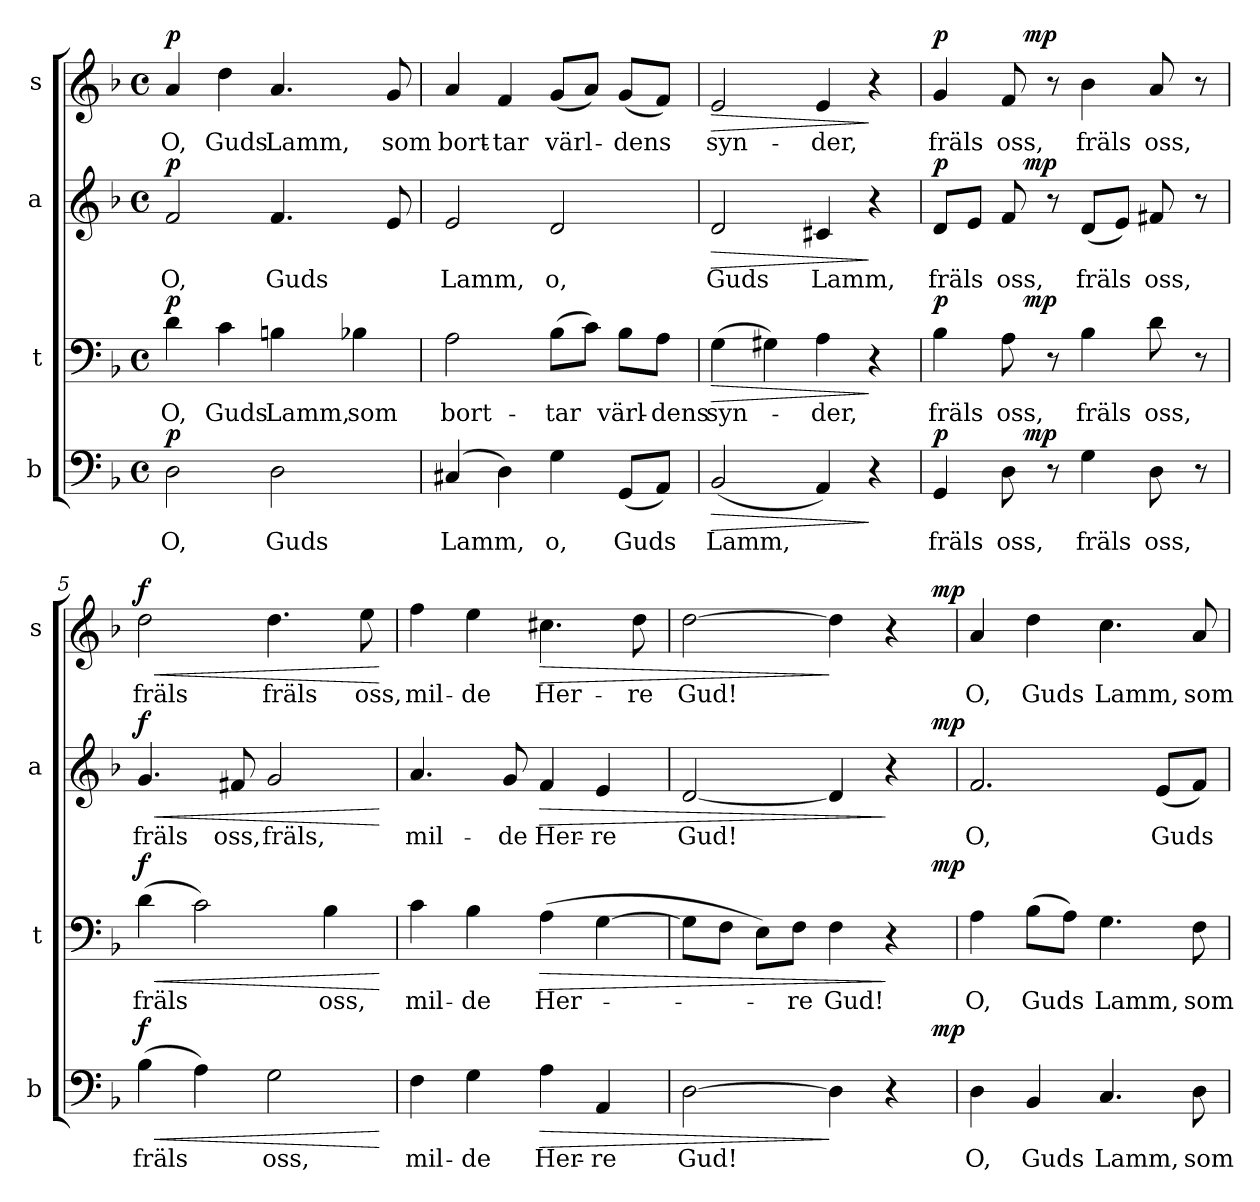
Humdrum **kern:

**kern	**text	**dynam	**kern	**text	**dynam	**kern	**text	**dynam	**kern	**text	**dynam
*part4	*part4	*part4	*part3	*part3	*part3	*part2	*part2	*part2	*part1	*part1	*part1
*staff4	*staff4	*staff4	*staff3	*staff3	*staff3	*staff2	*staff2	*staff2	*staff1	*staff1	*staff1
*I"b	*	*	*I"t	*	*	*I"a	*	*	*I"s	*	*
*I'b	*	*	*I't	*	*	*I'a	*	*	*I's	*	*
*clefF4	*	*	*clefF4	*	*	*clefG2	*	*	*clefG2	*	*
*k[b-]	*	*	*k[b-]	*	*	*k[b-]	*	*	*k[b-]	*	*
*d:	*	*	*d:	*	*	*d:	*	*	*d:	*	*
*M4/4	*	*	*M4/4	*	*	*M4/4	*	*	*M4/4	*	*
*met(c)	*	*	*met(c)	*	*	*met(c)	*	*	*met(c)	*	*
=1	=1	=1	=1	=1	=1	=1	=1	=1	=1	=1	=1
!	!	!LO:DY:a	!	!	!LO:DY:a	!	!	!LO:DY:a	!	!	!LO:DY:a
2D\	O,	p	4d\	O,	p	2f/	O,	p	4a/	O,	p
.	.	.	4c\	Guds	.	.	.	.	4dd\	Guds	.
2D\	Guds	.	4Bn\	Lamm,	.	4.f/	Guds	.	4.a/	Lamm,	.
.	.	.	4B-X\	som	.	.	.	.	.	.	.
.	.	.	.	.	.	8e/	.	.	8g/	som	.
=2	=2	=2	=2	=2	=2	=2	=2	=2	=2	=2	=2
(4C#X/	Lamm,	.	2A\	bort-	.	2e/	Lamm,	.	4a/	bort-	.
4D\)	.	.	.	.	.	.	.	.	4f/	-tar	.
4G\	o,	.	(8B-\L	-tar	.	2d/	o,	.	(8g/L	värl-	.
.	.	.	8c\J)	.	.	.	.	.	8a/J)	.	.
(8GG/L	Guds	.	8B-\L	värl-	.	.	.	.	(8g/L	-dens	.
8AA/J)	.	.	8A\J	-dens	.	.	.	.	8f/J)	.	.
=3	=3	=3	=3	=3	=3	=3	=3	=3	=3	=3	=3
!	!	!LO:HP:b	!	!	!LO:HP:b	!	!	!LO:HP:b	!	!	!LO:HP:b
(2BB-/	Lamm,	>	(4G\	syn-	>	2d/	Guds	>	2e/	syn-	>
.	.	.	4G#X\)	.	.	.	.	.	.	.	.
4AA/)	.	.	4A\	-der,	.	4c#X/	Lamm,	.	4e/	-der,	.
4r	.	]	4r	.	]	4r	.	]	4r	.	]
=4	=4	=4	=4	=4	=4	=4	=4	=4	=4	=4	=4
!	!	!LO:DY:a	!	!	!LO:DY:a	!	!	!LO:DY:a	!	!	!LO:DY:a
*^	*	*	*^	*	*	*^	*	*	*^	*	*
4GG/	4ryy	fräls	p	4B-\	4ryy	fräls	p	8d/L	4ryy	fräls	p	4g/	4ryy	fräls	p
.	.	.	.	.	.	.	.	8e/J	.	.	.	.	.	.	.
8D\	16ryy	oss,	.	8A\	16ryy	oss,	.	8f/	16ryy	oss,	.	8f/	16ryy	oss,	.
!	!	!	!LO:DY:a	!	!	!	!LO:DY:a	!	!	!	!LO:DY:a	!	!	!	!LO:DY:a
.	2ryy	.	mp	.	2ryy	.	mp	.	2ryy	.	mp	.	2ryy	.	mp
8r	.	.	.	8r	.	.	.	8r	.	.	.	8r	.	.	.
4G\	.	fräls	.	4B-\	.	fräls	.	(8d/L	.	fräls	.	4b-\	.	fräls	.
.	.	.	.	.	.	.	.	8e/J)	.	.	.	.	.	.	.
8D\	.	oss,	.	8d\	.	oss,	.	8f#X/	.	oss,	.	8a/	.	oss,	.
.	8.ryy	.	.	.	8.ryy	.	.	.	8.ryy	.	.	.	8.ryy	.	.
8r	.	.	.	8r	.	.	.	8r	.	.	.	8r	.	.	.
!!LO:LB:g=z
=5	=5	=5	=5	=5	=5	=5	=5	=5	=5	=5	=5	=5	=5	=5	=5
!	!	!	!LO:HP:b	!	!	!	!LO:HP:b	!	!	!	!LO:HP:b	!	!	!	!LO:HP:b
!	!	!	!LO:DY:n=1:a	!	!	!	!LO:DY:n=1:a	!	!	!	!LO:DY:n=1:a	!	!	!	!LO:DY:n=1:a
*v	*v	*	*	*	*	*	*	*v	*v	*	*	*v	*v	*	*
*	*	*	*v	*v	*	*	*	*	*	*	*	*
(4B-\	fräls	< f	(4d\	fräls	< f	4.g/	fräls	< f	2dd\	fräls	< f
4A\)	.	.	2c\)	.	.	.	.	.	.	.	.
.	.	.	.	.	.	8f#X/	oss,	.	.	.	.
2G\	oss,	.	.	.	.	2g/	fräls,	.	4.dd\	fräls	.
.	.	.	4B-\	oss,	.	.	.	.	.	.	.
.	.	.	.	.	.	.	.	.	8ee\	oss,	.
.	.	[	.	.	[	.	.	[	.	.	[
=6	=6	=6	=6	=6	=6	=6	=6	=6	=6	=6	=6
4F\	mil-	.	4c\	mil-	.	4.a/	mil-	.	4ff\	mil-	.
4G\	-de	.	4B-\	-de	.	.	.	.	4ee\	-de	.
.	.	.	.	.	.	8g/	-de	.	.	.	.
!	!	!LO:HP:b	!	!	!LO:HP:b	!	!	!LO:HP:b	!	!	!LO:HP:b
4A\	Her-	>	(4A\	Her-	>	4f/	Her-	>	4.cc#X\	Her-	>
4AA/	-re	.	[4G\	.	.	4e/	-re	.	.	.	.
.	.	.	.	.	.	.	.	.	8dd\	-re	.
=7	=7	=7	=7	=7	=7	=7	=7	=7	=7	=7	=7
*^	*	*	*^	*	*	*^	*	*	*^	*	*
[2D\	2...ryy	Gud!	.	8G\L]	2...ryy	.	.	[2d/	2...ryy	Gud!	.	[2dd\	2...ryy	Gud!	.
.	.	.	.	8F\J	.	.	.	.	.	.	.	.	.	.	.
.	.	.	.	8E\L)	.	.	.	.	.	.	.	.	.	.	.
.	.	.	.	8F\J	.	-re	.	.	.	.	.	.	.	.	.
4D\]	.	.	]	4F\	.	Gud!	.	4d/]	.	.	.	4dd\]	.	.	]
4r	.	.	.	4r	.	.	]	4r	.	.	]	4r	.	.	.
!	!	!	!LO:DY:a	!	!	!	!LO:DY:a	!	!	!	!LO:DY:a	!	!	!	!LO:DY:a
.	16ryy	.	mp	.	16ryy	.	mp	.	16ryy	.	mp	.	16ryy	.	mp
*v	*v	*	*	*	*	*	*	*v	*v	*	*	*v	*v	*	*
*	*	*	*v	*v	*	*	*	*	*	*	*	*
=8	=8	=8	=8	=8	=8	=8	=8	=8	=8	=8	=8
4D\	O,	.	4A\	O,	.	2.f/	O,	.	4a/	O,	.
4BB-/	Guds	.	(8B-\L	Guds	.	.	.	.	4dd\	Guds	.
.	.	.	8A\J)	.	.	.	.	.	.	.	.
4.C/	Lamm,	.	4.G\	Lamm,	.	.	.	.	4.cc\	Lamm,	.
.	.	.	.	.	.	(8e/L	Guds	.	.	.	.
8D\	som	.	8F\	som	.	8f/J)	.	.	8a/	som	.
=	=	=	=	=	=	=	=	=	=	=	=
*-	*-	*-	*-	*-	*-	*-	*-	*-	*-	*-	*-
